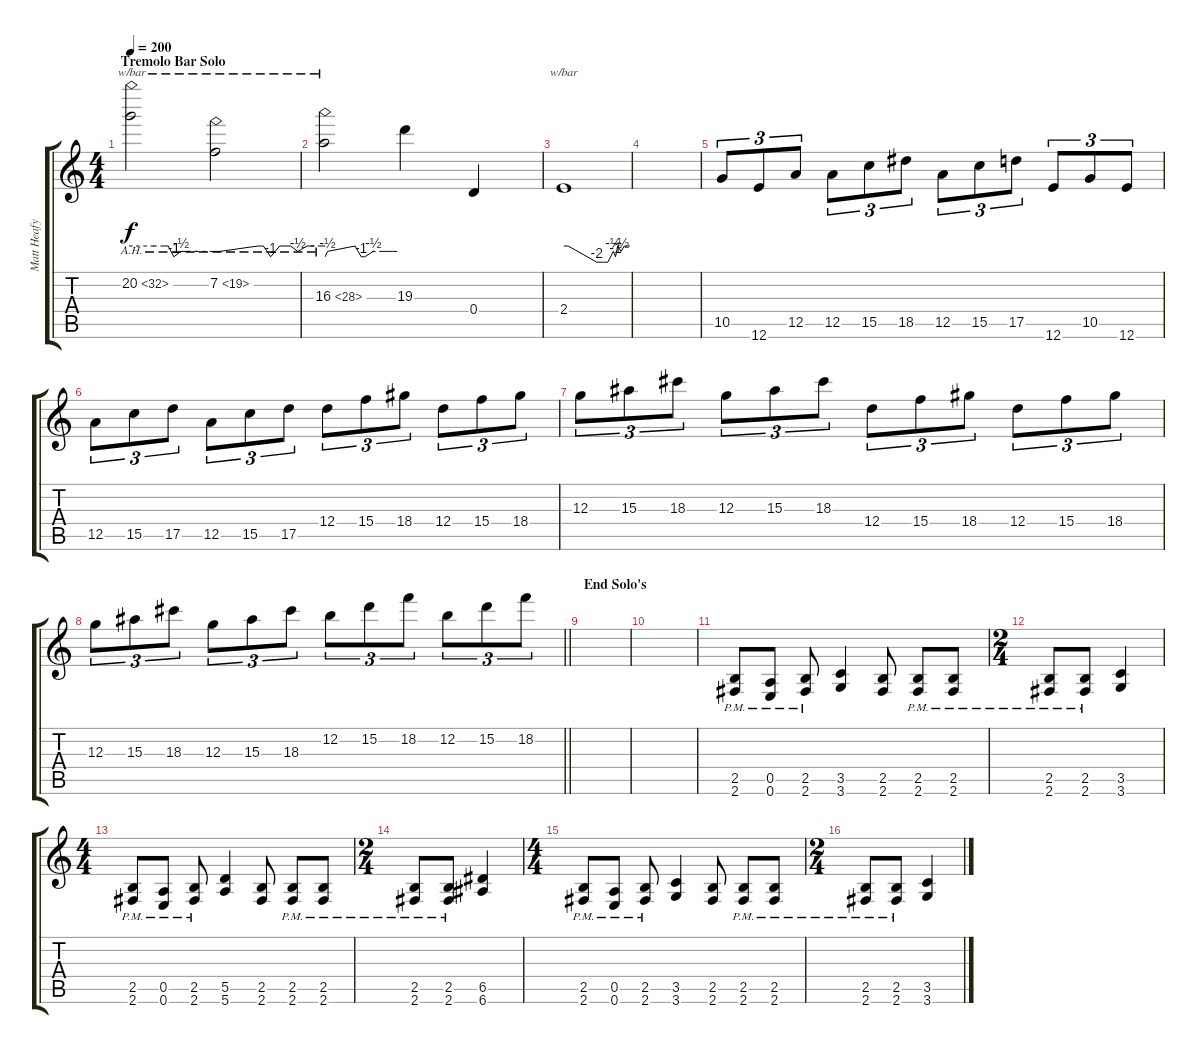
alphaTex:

\track ("Matt Heafy" "Matt Heafy") {instrument distortionguitar}
\staff {score tabs}
\tuning (E4 B3 G3 D3 A2 E2) {hide}
\ts (4 4)
\section ("" "Tremolo Bar Solo")
\tempo 200
\clef g2
\ks c
20.2{ah 12}.2{tbe (custom default 0 0 16 0 23 0 26 0 30 -4 35 -2 38 -2 41 -2 47 -2 58 -2 60 -2) dy f balance 8} 7.2{ah 12}.2{tbe (custom default 0 -2 2 -2 23 0 26 0 30 -4 35 0 38 0 41 0 45 -2 50 0 52 0 54 0 58 0 60 0) balance 8} |
16.3{ah 12}.2{tbe (custom default 0 -4 2 -2 25 0 30 -4 33 -4 40 -2 48 -2 50 -2 53 -2 56 -2 60 -2)} 19.3.4 0.4.4 |
2.4.1{tbe (custom default 0 0 4 0 30 -8 33 -8 35 -8 37 -8 40 -8 45 -2 47 -4 49 0 52 -2 55 0 60 0)} |
|
10.5.8{tu (3 2)} 12.6.8{tu (3 2)} 12.5.8{tu (3 2)} 12.5.8{tu (3 2)} 15.5.8{tu (3 2)} 18.5.8{tu (3 2)} 12.5.8{tu (3 2)} 15.5.8{tu (3 2)} 17.5.8{tu (3 2)} 12.6.8{tu (3 2)} 10.5.8{tu (3 2)} 12.6.8{tu (3 2)} |
12.5.8{tu (3 2)} 15.5.8{tu (3 2)} 17.5.8{tu (3 2)} 12.5.8{tu (3 2)} 15.5.8{tu (3 2)} 17.5.8{tu (3 2)} 12.4.8{tu (3 2)} 15.4.8{tu (3 2)} 18.4.8{tu (3 2)} 12.4.8{tu (3 2)} 15.4.8{tu (3 2)} 18.4.8{tu (3 2)} |
12.3.8{tu (3 2)} 15.3.8{tu (3 2)} 18.3.8{tu (3 2)} 12.3.8{tu (3 2)} 15.3.8{tu (3 2)} 18.3.8{tu (3 2)} 12.4.8{tu (3 2)} 15.4.8{tu (3 2)} 18.4.8{tu (3 2)} 12.4.8{tu (3 2)} 15.4.8{tu (3 2)} 18.4.8{tu (3 2)} |
\barLineRight lightlight
12.3.8{tu (3 2)} 15.3.8{tu (3 2)} 18.3.8{tu (3 2)} 12.3.8{tu (3 2)} 15.3.8{tu (3 2)} 18.3.8{tu (3 2)} 12.2.8{tu (3 2)} 15.2.8{tu (3 2)} 18.2.8{tu (3 2)} 12.2.8{tu (3 2)} 15.2.8{tu (3 2)} 18.2.8{tu (3 2)} |
\section ("" "End Solo's")
|
|
(2.5{pm} 2.6{pm}).8 (0.5{pm} 0.6{pm}).8 (2.5{pm} 2.6{pm}).8 (3.5 3.6).4 (2.5 2.6).8 (2.5{pm} 2.6{pm}).8 (2.5{pm} 2.6{pm}).8 |
\ts (2 4)
(2.5{pm} 2.6{pm}).8 (2.5{pm} 2.6{pm}).8 (3.5 3.6).4 |
\ts (4 4)
(2.5{pm} 2.6{pm}).8 (0.5{pm} 0.6{pm}).8 (2.5{pm} 2.6{pm}).8 (5.5 5.6).4 (2.5 2.6).8 (2.5{pm} 2.6{pm}).8 (2.5{pm} 2.6{pm}).8 |
\ts (2 4)
(2.5{pm} 2.6{pm}).8 (2.5{pm} 2.6{pm}).8 (6.5 6.6).4 |
\ts (4 4)
(2.5{pm} 2.6{pm}).8 (0.5{pm} 0.6{pm}).8 (2.5{pm} 2.6{pm}).8 (3.5 3.6).4 (2.5 2.6).8 (2.5{pm} 2.6{pm}).8 (2.5{pm} 2.6{pm}).8 |
\ts (2 4)
(2.5{pm} 2.6{pm}).8 (2.5{pm} 2.6{pm}).8 (3.5 3.6).4
